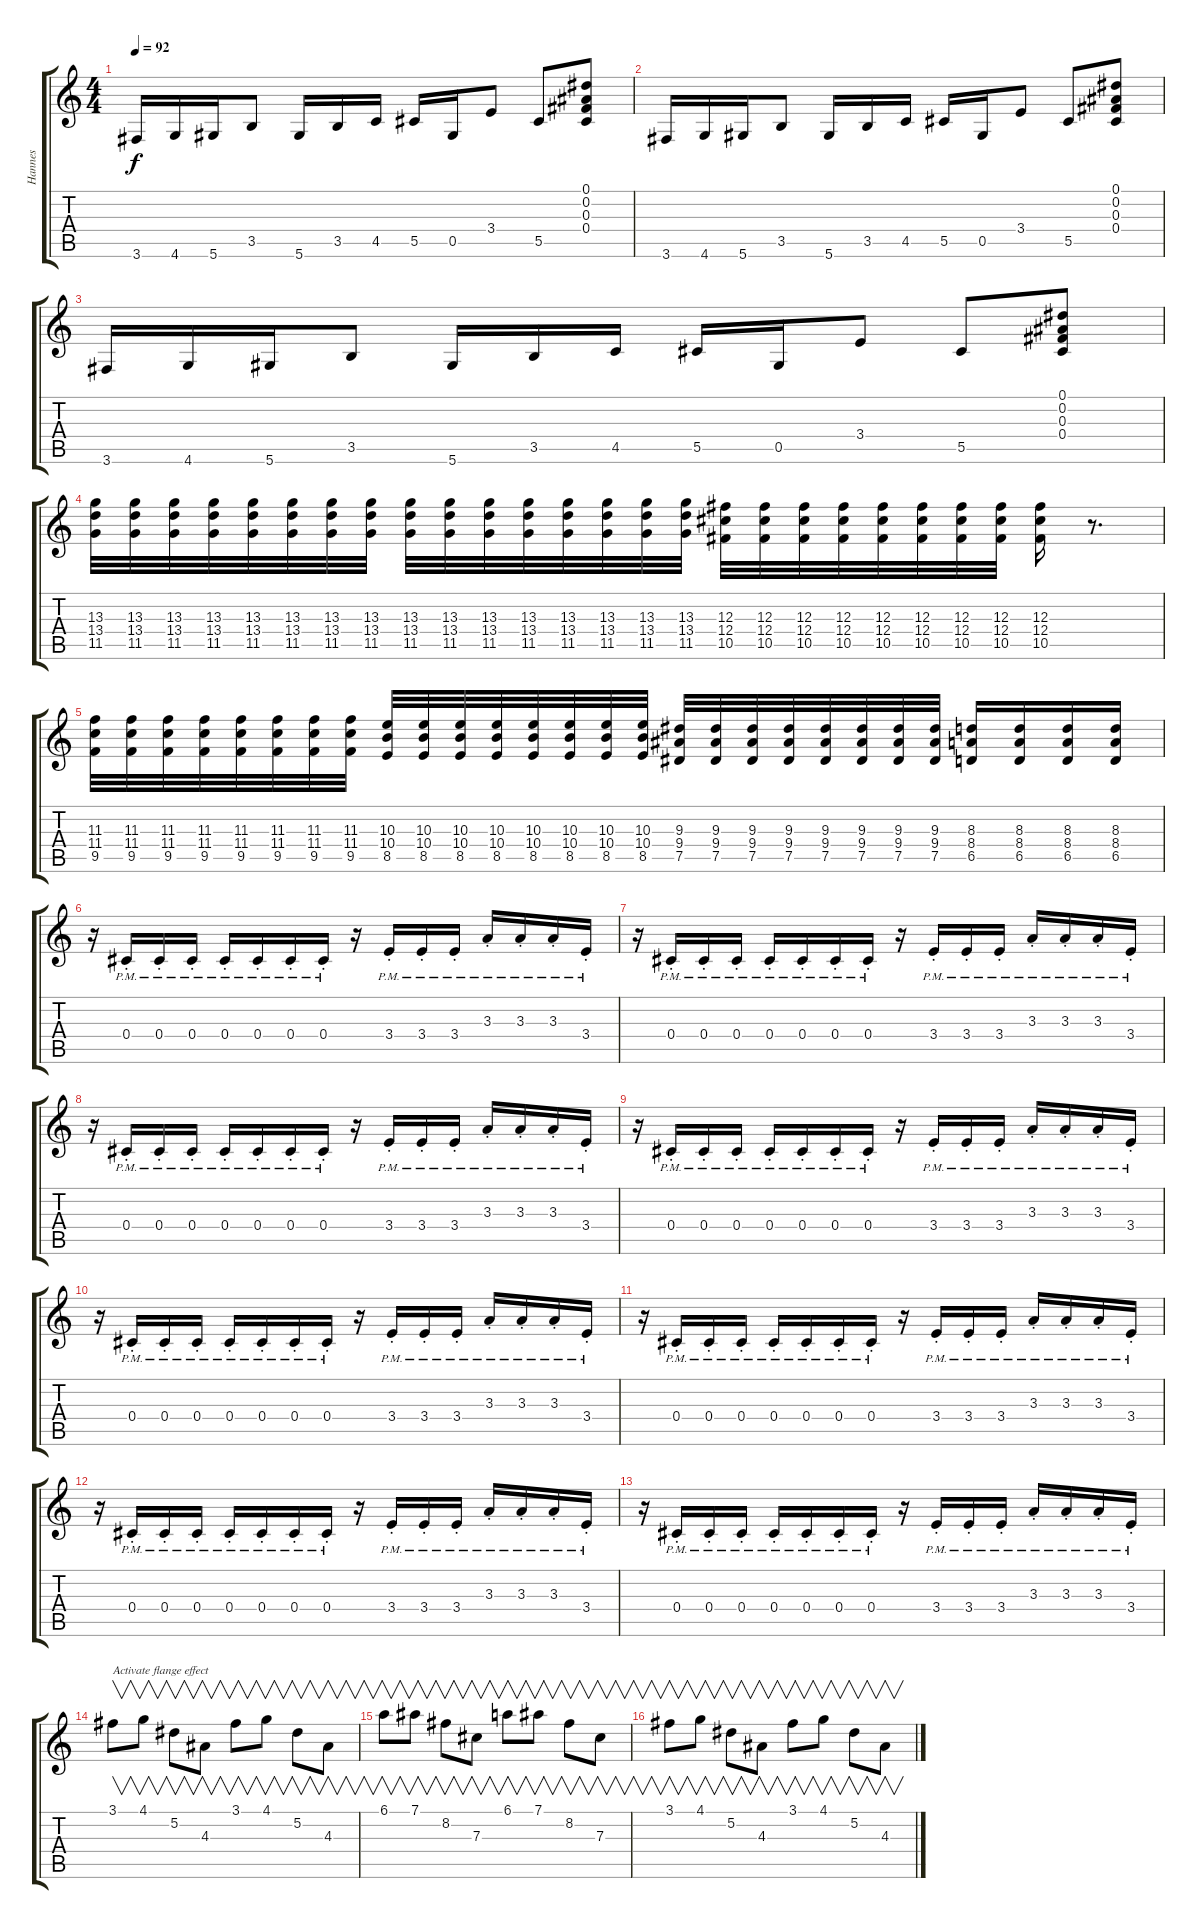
\track ("Hannes" "Hannes") {instrument overdrivenguitar}
\staff {score tabs}
\tuning (Eb4 Bb3 Gb3 Db3 Ab2 Eb2) {hide}
\ts (4 4)
\tempo 92
\clef g2
\ks c
3.6.16{dy f} 4.6.16 5.6.16 3.5.8 5.6.16 3.5.16 4.5.16 5.5.16 0.5.16 3.4.8 5.5.8 (0.1 0.2 0.3 0.4).8 |
3.6.16 4.6.16 5.6.16 3.5.8 5.6.16 3.5.16 4.5.16 5.5.16 0.5.16 3.4.8 5.5.8 (0.1 0.2 0.3 0.4).8 |
3.6.16 4.6.16 5.6.16 3.5.8 5.6.16 3.5.16 4.5.16 5.5.16 0.5.16 3.4.8 5.5.8 (0.1 0.2 0.3 0.4).8 |
(13.3 13.4 11.5).32 (13.3 13.4 11.5).32 (13.3 13.4 11.5).32 (13.3 13.4 11.5).32 (13.3 13.4 11.5).32 (13.3 13.4 11.5).32 (13.3 13.4 11.5).32 (13.3 13.4 11.5).32 (13.3 13.4 11.5).32 (13.3 13.4 11.5).32 (13.3 13.4 11.5).32 (13.3 13.4 11.5).32 (13.3 13.4 11.5).32 (13.3 13.4 11.5).32 (13.3 13.4 11.5).32 (13.3 13.4 11.5).32 (12.3 12.4 10.5).32 (12.3 12.4 10.5).32 (12.3 12.4 10.5).32 (12.3 12.4 10.5).32 (12.3 12.4 10.5).32 (12.3 12.4 10.5).32 (12.3 12.4 10.5).32 (12.3 12.4 10.5).32 (12.3 12.4 10.5).16 r.8{d} |
(11.3 11.4 9.5).32 (11.3 11.4 9.5).32 (11.3 11.4 9.5).32 (11.3 11.4 9.5).32 (11.3 11.4 9.5).32 (11.3 11.4 9.5).32 (11.3 11.4 9.5).32 (11.3 11.4 9.5).32 (10.3 10.4 8.5).32 (10.3 10.4 8.5).32 (10.3 10.4 8.5).32 (10.3 10.4 8.5).32 (10.3 10.4 8.5).32 (10.3 10.4 8.5).32 (10.3 10.4 8.5).32 (10.3 10.4 8.5).32 (9.3 9.4 7.5).32 (9.3 9.4 7.5).32 (9.3 9.4 7.5).32 (9.3 9.4 7.5).32 (9.3 9.4 7.5).32 (9.3 9.4 7.5).32 (9.3 9.4 7.5).32 (9.3 9.4 7.5).32 (8.3 8.4 6.5).16 (8.3 8.4 6.5).16 (8.3 8.4 6.5).16 (8.3 8.4 6.5).16 |
r.16 0.4{pm st}.16 0.4{pm st}.16 0.4{pm st}.16 0.4{pm st}.16 0.4{pm st}.16 0.4{pm st}.16 0.4{pm st}.16 r.16 3.4{pm st}.16 3.4{pm st}.16 3.4{pm st}.16 3.3{pm st}.16 3.3{pm st}.16 3.3{pm st}.16 3.4{pm st}.16 |
r.16 0.4{pm st}.16 0.4{pm st}.16 0.4{pm st}.16 0.4{pm st}.16 0.4{pm st}.16 0.4{pm st}.16 0.4{pm st}.16 r.16 3.4{pm st}.16 3.4{pm st}.16 3.4{pm st}.16 3.3{pm st}.16 3.3{pm st}.16 3.3{pm st}.16 3.4{pm st}.16 |
r.16 0.4{pm st}.16 0.4{pm st}.16 0.4{pm st}.16 0.4{pm st}.16 0.4{pm st}.16 0.4{pm st}.16 0.4{pm st}.16 r.16 3.4{pm st}.16 3.4{pm st}.16 3.4{pm st}.16 3.3{pm st}.16 3.3{pm st}.16 3.3{pm st}.16 3.4{pm st}.16 |
r.16 0.4{pm st}.16 0.4{pm st}.16 0.4{pm st}.16 0.4{pm st}.16 0.4{pm st}.16 0.4{pm st}.16 0.4{pm st}.16 r.16 3.4{pm st}.16 3.4{pm st}.16 3.4{pm st}.16 3.3{pm st}.16 3.3{pm st}.16 3.3{pm st}.16 3.4{pm st}.16 |
r.16 0.4{pm st}.16 0.4{pm st}.16 0.4{pm st}.16 0.4{pm st}.16 0.4{pm st}.16 0.4{pm st}.16 0.4{pm st}.16 r.16 3.4{pm st}.16 3.4{pm st}.16 3.4{pm st}.16 3.3{pm st}.16 3.3{pm st}.16 3.3{pm st}.16 3.4{pm st}.16 |
r.16 0.4{pm st}.16 0.4{pm st}.16 0.4{pm st}.16 0.4{pm st}.16 0.4{pm st}.16 0.4{pm st}.16 0.4{pm st}.16 r.16 3.4{pm st}.16 3.4{pm st}.16 3.4{pm st}.16 3.3{pm st}.16 3.3{pm st}.16 3.3{pm st}.16 3.4{pm st}.16 |
r.16 0.4{pm st}.16 0.4{pm st}.16 0.4{pm st}.16 0.4{pm st}.16 0.4{pm st}.16 0.4{pm st}.16 0.4{pm st}.16 r.16 3.4{pm st}.16 3.4{pm st}.16 3.4{pm st}.16 3.3{pm st}.16 3.3{pm st}.16 3.3{pm st}.16 3.4{pm st}.16 |
r.16 0.4{pm st}.16 0.4{pm st}.16 0.4{pm st}.16 0.4{pm st}.16 0.4{pm st}.16 0.4{pm st}.16 0.4{pm st}.16 r.16 3.4{pm st}.16 3.4{pm st}.16 3.4{pm st}.16 3.3{pm st}.16 3.3{pm st}.16 3.3{pm st}.16 3.4{pm st}.16 |
3.1.8{v txt "Activate flange effect" volume 8} 4.1.8{v} 5.2.8{v} 4.3.8{v} 3.1.8{v} 4.1.8{v} 5.2.8{v} 4.3.8{v} |
6.1.8{v} 7.1.8{v} 8.2.8{v} 7.3.8{v} 6.1.8{v} 7.1.8{v} 8.2.8{v} 7.3.8{v} |
3.1.8{v} 4.1.8{v} 5.2.8{v} 4.3.8{v} 3.1.8{v} 4.1.8{v} 5.2.8{v} 4.3.8{v}
